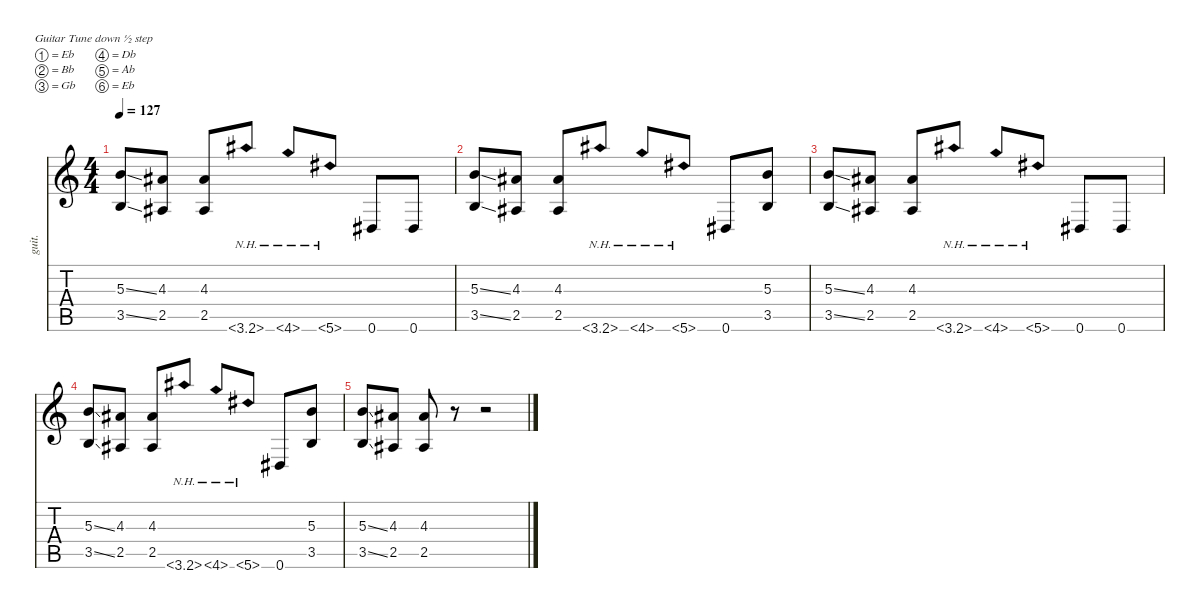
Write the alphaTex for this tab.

\defaultSystemsLayout 4
\hideDynamics
\bracketExtendMode nobrackets
\otherSystemsTrackNameOrientation horizontal
\track ("Guitar 1" "guit.") {defaultSystemsLayout 4 instrument distortionguitar}
\staff {score tabs}
\tuning (Eb4 Bb3 Gb3 Db3 Ab2 Eb2)
\ts (4 4)
\tempo 127
\clef g2
\ks c
(5.3{ss} 3.5{ss}).8{dy f beam Up} (4.3{acc #} 2.5{acc #}).8{beam Up} (4.3{acc #} 2.5{acc #}).8{beam Up} 3.6{nh acc #}.8{beam Up} 4.6{nh}.8{beam Up} 5.6{nh acc #}.8{beam Up} 0.6{acc #}.8{beam Up} 0.6{acc #}.8{beam Up} |
(5.3{ss} 3.5{ss}).8{beam Up} (4.3{acc #} 2.5{acc #}).8{beam Up} (4.3{acc #} 2.5{acc #}).8{beam Up} 3.6{nh acc #}.8{beam Up} 4.6{nh}.8{beam Up} 5.6{nh acc #}.8{beam Up} 0.6{acc #}.8{beam Up} (5.3 3.5).8{beam Up} |
(5.3{ss} 3.5{ss}).8{beam Up} (4.3{acc #} 2.5{acc #}).8{beam Up} (4.3{acc #} 2.5{acc #}).8{beam Up} 3.6{nh acc #}.8{beam Up} 4.6{nh}.8{beam Up} 5.6{nh acc #}.8{beam Up} 0.6{acc #}.8{beam Up} 0.6{acc #}.8{beam Up} |
(5.3{ss} 3.5{ss}).8{beam Up} (4.3{acc #} 2.5{acc #}).8{beam Up} (4.3{acc #} 2.5{acc #}).8{beam Up} 3.6{nh acc #}.8{beam Up} 4.6{nh}.8{beam Up} 5.6{nh acc #}.8{beam Up} 0.6{acc #}.8{beam Up} (5.3 3.5).8{beam Up} |
(5.3{ss} 3.5{ss}).8{beam Up} (4.3{acc #} 2.5{acc #}).8{beam Up} (4.3{acc #} 2.5{acc #}).8{beam Up} r.8{beam Up} r.2{beam Up}
